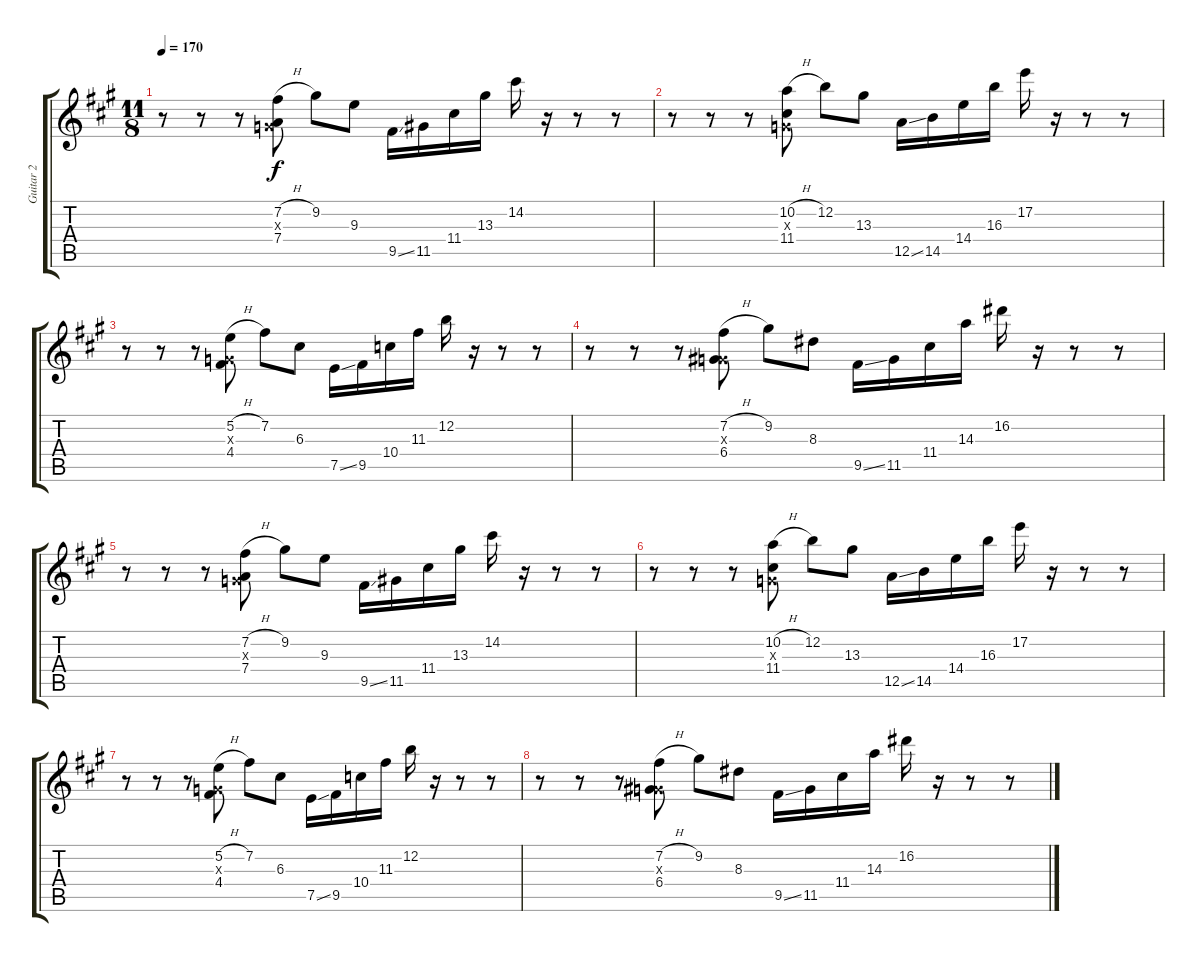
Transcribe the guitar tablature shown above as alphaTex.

\track ("Guitar 2" "Guitar 2") {instrument electricguitarjazz}
\staff {score tabs}
\tuning (E4 B3 G3 D3 A2 E2) {hide}
\ts (11 8)
\tempo 170
\clef g2
\ks f#minor
r.8{dy f volume 14} r.8 r.8 (7.2{h} 0.3{x} 7.4).8 9.2.8 9.3.8 9.5{ss}.16 11.5.16 11.4.16 13.3.16 14.2.16 r.16 r.8 r.8 |
r.8 r.8 r.8 (10.2{h} 0.3{x} 11.4).8 12.2.8 13.3.8 12.5{ss}.16 14.5.16 14.4.16 16.3.16 17.2.16 r.16 r.8 r.8 |
r.8 r.8 r.8 (5.2{h} 0.3{x} 4.4).8 7.2.8 6.3.8 7.5{ss}.16 9.5.16 10.4.16 11.3.16 12.2.16 r.16 r.8 r.8 |
r.8 r.8 r.8 (7.2{h} 0.3{x} 6.4).8 9.2.8 8.3.8 9.5{ss}.16 11.5.16 11.4.16 14.3.16 16.2.16 r.16 r.8 r.8 |
r.8 r.8 r.8 (7.2{h} 0.3{x} 7.4).8 9.2.8 9.3.8 9.5{ss}.16 11.5.16 11.4.16 13.3.16 14.2.16 r.16 r.8 r.8 |
r.8 r.8 r.8 (10.2{h} 0.3{x} 11.4).8 12.2.8 13.3.8 12.5{ss}.16 14.5.16 14.4.16 16.3.16 17.2.16 r.16 r.8 r.8 |
r.8 r.8 r.8 (5.2{h} 0.3{x} 4.4).8 7.2.8 6.3.8 7.5{ss}.16 9.5.16 10.4.16 11.3.16 12.2.16 r.16 r.8 r.8 |
r.8 r.8 r.8 (7.2{h} 0.3{x} 6.4).8 9.2.8 8.3.8 9.5{ss}.16 11.5.16 11.4.16 14.3.16 16.2.16 r.16 r.8 r.8
